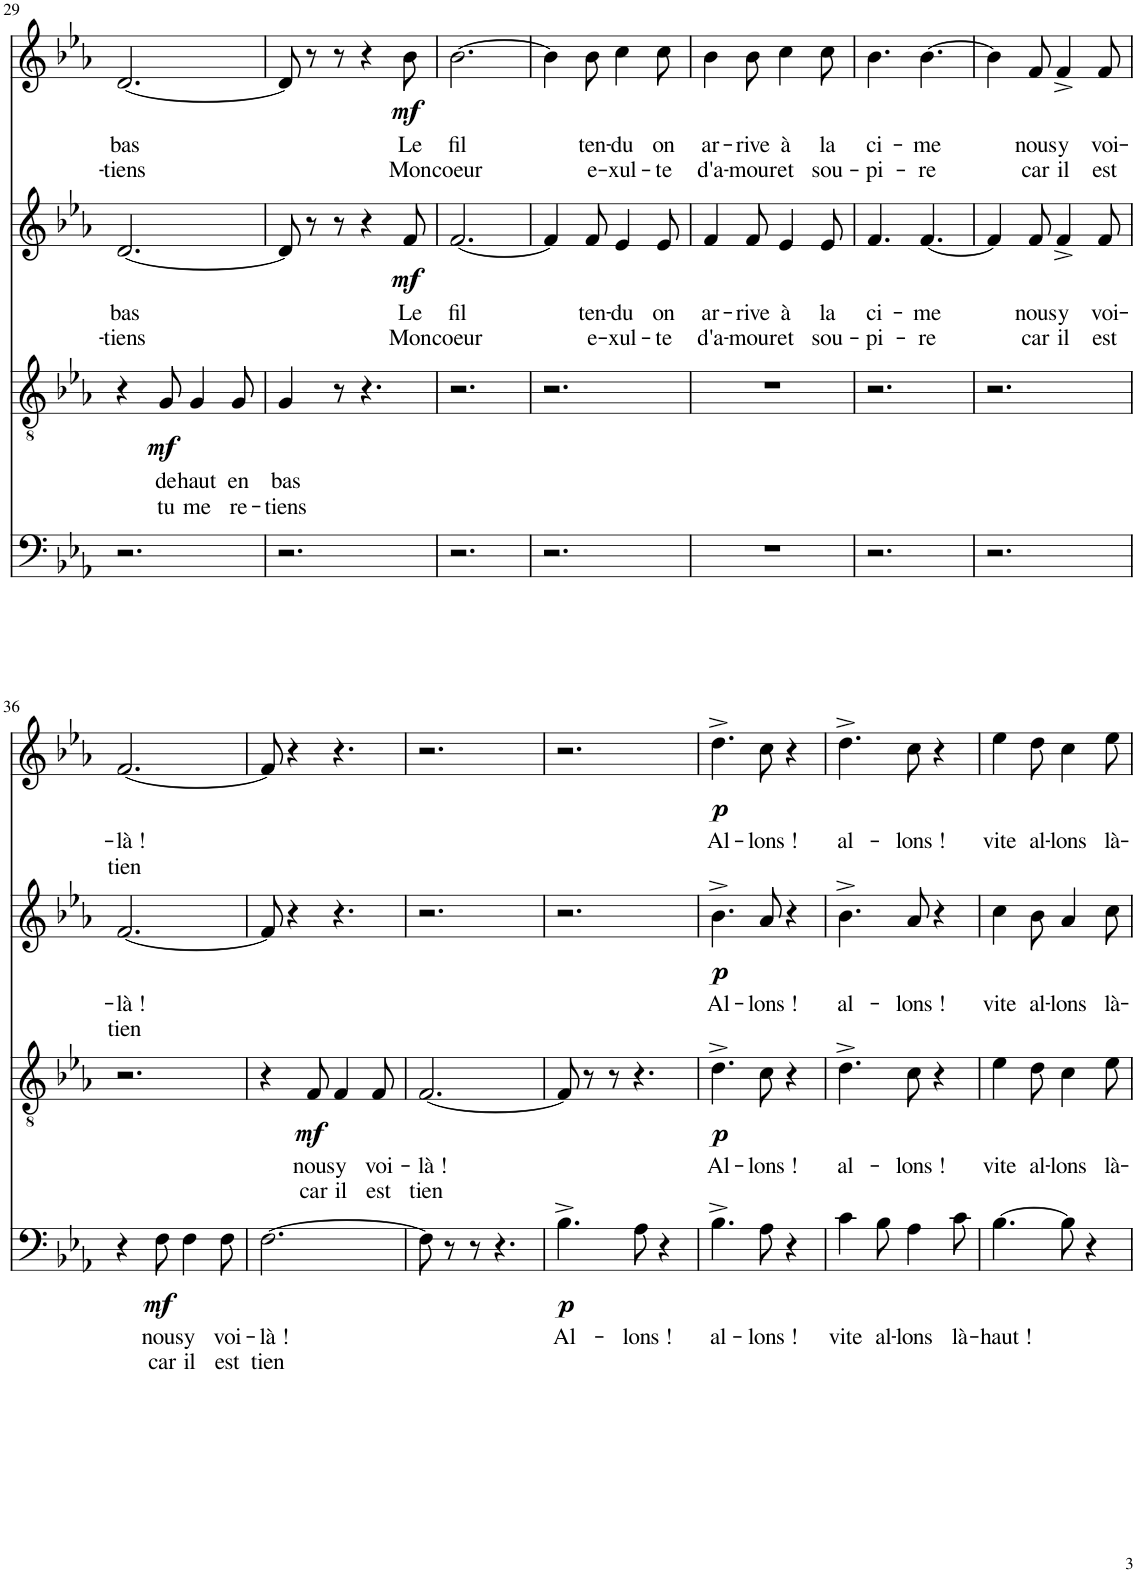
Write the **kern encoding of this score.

**kern	**text	**text	**dynam	**kern	**text	**text	**dynam	**kern	**text	**text	**dynam	**kern	**text	**text	**dynam
*part4	*part4	*part4	*part4	*part3	*part3	*part3	*part3	*part2	*part2	*part2	*part2	*part1	*part1	*part1	*part1
*staff4	*staff4	*staff4	*staff4	*staff3	*staff3	*staff3	*staff3	*staff2	*staff2	*staff2	*staff2	*staff1	*staff1	*staff1	*staff1
*I"B	*	*	*	*I"T	*	*	*	*I"A	*	*	*	*I"S	*	*	*
!!LO:PB:g=z
*clefF4	*	*	*	*clefGv2	*	*	*	*clefG2	*	*	*	*clefG2	*	*	*
*	*	*	*	*Trd4c7	*	*	*	*	*	*	*	*	*	*	*
*k[b-e-a-]	*	*	*	*k[b-e-a-]	*	*	*	*k[b-e-a-]	*	*	*	*k[b-e-a-]	*	*	*
*E-:	*	*	*	*E-:	*	*	*	*E-:	*	*	*	*E-:	*	*	*
*M6/8	*	*	*	*M6/8	*	*	*	*M6/8	*	*	*	*M6/8	*	*	*
=29	=29	=29	=29	=29	=29	=29	=29	=29	=29	=29	=29	=29	=29	=29	=29
!	!	!	!	!	!	!	!	!	!LO:LY:b	!LO:LY:b	!	!	!LO:LY:b	!LO:LY:b	!
2.r	.	.	.	4r	.	.	.	[2.d/	bas	-tiens	.	[2.d/	bas	-tiens	.
!	!	!	!	!	!LO:LY:b	!LO:LY:b	!LO:DY:b	!	!	!	!	!	!	!	!
.	.	.	.	8G/	de	tu	mf	.	.	.	.	.	.	.	.
!	!	!	!	!	!LO:LY:b	!LO:LY:b	!	!	!	!	!	!	!	!	!
.	.	.	.	4G/	haut	me	.	.	.	.	.	.	.	.	.
!	!	!	!	!	!LO:LY:b	!LO:LY:b	!	!	!	!	!	!	!	!	!
.	.	.	.	8G/	en	re-	.	.	.	.	.	.	.	.	.
=30	=30	=30	=30	=30	=30	=30	=30	=30	=30	=30	=30	=30	=30	=30	=30
!	!	!	!	!	!LO:LY:b	!LO:LY:b	!	!	!	!	!	!	!	!	!
2.r	.	.	.	4G/	bas	-tiens	.	8d/]	.	.	.	8d/]	.	.	.
.	.	.	.	.	.	.	.	8r	.	.	.	8r	.	.	.
.	.	.	.	8r	.	.	.	8r	.	.	.	8r	.	.	.
.	.	.	.	4.r	.	.	.	4r	.	.	.	4r	.	.	.
!	!	!	!	!	!	!	!	!	!LO:LY:b	!LO:LY:b	!LO:DY:b	!	!LO:LY:b	!LO:LY:b	!LO:DY:b
.	.	.	.	.	.	.	.	8f/	Le	Mon	mf	8b-\	Le	Mon	mf
=31	=31	=31	=31	=31	=31	=31	=31	=31	=31	=31	=31	=31	=31	=31	=31
!	!	!	!	!	!	!	!	!	!LO:LY:b	!LO:LY:b	!	!	!LO:LY:b	!LO:LY:b	!
2.r	.	.	.	2.r	.	.	.	[2.f/	fil	coeur	.	[2.b-\	fil	coeur	.
=32	=32	=32	=32	=32	=32	=32	=32	=32	=32	=32	=32	=32	=32	=32	=32
2.r	.	.	.	2.r	.	.	.	4f/]	.	.	.	4b-\]	.	.	.
!	!	!	!	!	!	!	!	!	!LO:LY:b	!LO:LY:b	!	!	!LO:LY:b	!LO:LY:b	!
.	.	.	.	.	.	.	.	8f/	ten-	e-	.	8b-\	ten-	e-	.
!	!	!	!	!	!	!	!	!	!LO:LY:b	!LO:LY:b	!	!	!LO:LY:b	!LO:LY:b	!
.	.	.	.	.	.	.	.	4e-/	-du	-xul-	.	4cc\	-du	-xul-	.
!	!	!	!	!	!	!	!	!	!LO:LY:b	!LO:LY:b	!	!	!LO:LY:b	!LO:LY:b	!
.	.	.	.	.	.	.	.	8e-/	on	-te	.	8cc\	on	-te	.
=33	=33	=33	=33	=33	=33	=33	=33	=33	=33	=33	=33	=33	=33	=33	=33
!	!	!	!	!	!	!	!	!	!LO:LY:b	!LO:LY:b	!	!	!LO:LY:b	!LO:LY:b	!
2.r	.	.	.	2.r	.	.	.	4f/	ar-	d'a-	.	4b-\	ar-	d'a-	.
!	!	!	!	!	!	!	!	!	!LO:LY:b	!LO:LY:b	!	!	!LO:LY:b	!LO:LY:b	!
.	.	.	.	.	.	.	.	8f/	-rive	-mour	.	8b-\	-rive	-mour	.
!	!	!	!	!	!	!	!	!	!LO:LY:b	!LO:LY:b	!	!	!LO:LY:b	!LO:LY:b	!
.	.	.	.	.	.	.	.	4e-/	à	et	.	4cc\	à	et	.
!	!	!	!	!	!	!	!	!	!LO:LY:b	!LO:LY:b	!	!	!LO:LY:b	!LO:LY:b	!
.	.	.	.	.	.	.	.	8e-/	la	sou-	.	8cc\	la	sou-	.
=34	=34	=34	=34	=34	=34	=34	=34	=34	=34	=34	=34	=34	=34	=34	=34
!	!	!	!	!	!	!	!	!	!LO:LY:b	!LO:LY:b	!	!	!LO:LY:b	!LO:LY:b	!
2.r	.	.	.	2.r	.	.	.	4.f/	ci-	-pi-	.	4.b-\	ci-	-pi-	.
!	!	!	!	!	!	!	!	!	!LO:LY:b	!LO:LY:b	!	!	!LO:LY:b	!LO:LY:b	!
.	.	.	.	.	.	.	.	[4.f/	-me	-re	.	[4.b-\	-me	-re	.
=35	=35	=35	=35	=35	=35	=35	=35	=35	=35	=35	=35	=35	=35	=35	=35
2.r	.	.	.	2.r	.	.	.	4f/]	.	.	.	4b-\]	.	.	.
!	!	!	!	!	!	!	!	!	!LO:LY:b	!LO:LY:b	!	!	!LO:LY:b	!LO:LY:b	!
.	.	.	.	.	.	.	.	8f/	nous	car	.	8f/	nous	car	.
!	!	!	!	!	!	!	!	!	!LO:LY:b	!LO:LY:b	!	!	!LO:LY:b	!LO:LY:b	!
.	.	.	.	.	.	.	.	4f^/	y	il	.	4f^/	y	il	.
!	!	!	!	!	!	!	!	!	!LO:LY:b	!LO:LY:b	!	!	!LO:LY:b	!LO:LY:b	!
.	.	.	.	.	.	.	.	8f/	voi-	est	.	8f/	voi-	est	.
!!LO:LB:g=z
=36	=36	=36	=36	=36	=36	=36	=36	=36	=36	=36	=36	=36	=36	=36	=36
!	!	!	!	!	!	!	!	!	!LO:LY:b	!LO:LY:b	!	!	!LO:LY:b	!LO:LY:b	!
4r	.	.	.	2.r	.	.	.	[2.f/	-là !	tien	.	[2.f/	-là !	tien	.
!	!LO:LY:b	!LO:LY:b	!LO:DY:b	!	!	!	!	!	!	!	!	!	!	!	!
8F\	nous	car	mf	.	.	.	.	.	.	.	.	.	.	.	.
!	!LO:LY:b	!LO:LY:b	!	!	!	!	!	!	!	!	!	!	!	!	!
4F\	y	il	.	.	.	.	.	.	.	.	.	.	.	.	.
!	!LO:LY:b	!LO:LY:b	!	!	!	!	!	!	!	!	!	!	!	!	!
8F\	voi-	est	.	.	.	.	.	.	.	.	.	.	.	.	.
=37	=37	=37	=37	=37	=37	=37	=37	=37	=37	=37	=37	=37	=37	=37	=37
!	!LO:LY:b	!LO:LY:b	!	!	!	!	!	!	!	!	!	!	!	!	!
[2.F\	-là !	tien	.	4r	.	.	.	8f/]	.	.	.	8f/]	.	.	.
.	.	.	.	.	.	.	.	4r	.	.	.	4r	.	.	.
!	!	!	!	!	!LO:LY:b	!LO:LY:b	!LO:DY:b	!	!	!	!	!	!	!	!
.	.	.	.	8F/	nous	car	mf	.	.	.	.	.	.	.	.
!	!	!	!	!	!LO:LY:b	!LO:LY:b	!	!	!	!	!	!	!	!	!
.	.	.	.	4F/	y	il	.	4.r	.	.	.	4.r	.	.	.
!	!	!	!	!	!LO:LY:b	!LO:LY:b	!	!	!	!	!	!	!	!	!
.	.	.	.	8F/	voi-	est	.	.	.	.	.	.	.	.	.
=38	=38	=38	=38	=38	=38	=38	=38	=38	=38	=38	=38	=38	=38	=38	=38
!	!	!	!	!	!LO:LY:b	!LO:LY:b	!	!	!	!	!	!	!	!	!
8F\]	.	.	.	[2.F/	-là !	tien	.	2.r	.	.	.	2.r	.	.	.
8r	.	.	.	.	.	.	.	.	.	.	.	.	.	.	.
8r	.	.	.	.	.	.	.	.	.	.	.	.	.	.	.
4.r	.	.	.	.	.	.	.	.	.	.	.	.	.	.	.
=39	=39	=39	=39	=39	=39	=39	=39	=39	=39	=39	=39	=39	=39	=39	=39
!	!LO:LY:b	!	!LO:DY:b	!	!	!	!	!	!	!	!	!	!	!	!
4.B-^\	Al-	.	p	8F/]	.	.	.	2.r	.	.	.	2.r	.	.	.
.	.	.	.	8r	.	.	.	.	.	.	.	.	.	.	.
.	.	.	.	8r	.	.	.	.	.	.	.	.	.	.	.
!	!LO:LY:b	!	!	!	!	!	!	!	!	!	!	!	!	!	!
8A-\	-lons !	.	.	4.r	.	.	.	.	.	.	.	.	.	.	.
4r	.	.	.	.	.	.	.	.	.	.	.	.	.	.	.
=40	=40	=40	=40	=40	=40	=40	=40	=40	=40	=40	=40	=40	=40	=40	=40
!	!LO:LY:b	!	!	!	!LO:LY:b	!	!LO:DY:b	!	!LO:LY:b	!	!LO:DY:b	!	!LO:LY:b	!	!LO:DY:b
4.B-^\	al-	.	.	4.d^\	Al-	.	p	4.b-^\	Al-	.	p	4.dd^\	Al-	.	p
!	!LO:LY:b	!	!	!	!LO:LY:b	!	!	!	!LO:LY:b	!	!	!	!LO:LY:b	!	!
8A-\	-lons !	.	.	8c\	-lons !	.	.	8a-/	-lons !	.	.	8cc\	-lons !	.	.
4r	.	.	.	4r	.	.	.	4r	.	.	.	4r	.	.	.
=41	=41	=41	=41	=41	=41	=41	=41	=41	=41	=41	=41	=41	=41	=41	=41
!	!LO:LY:b	!	!	!	!LO:LY:b	!	!	!	!LO:LY:b	!	!	!	!LO:LY:b	!	!
4c\	vite	.	.	4.d^\	al-	.	.	4.b-^\	al-	.	.	4.dd^\	al-	.	.
!	!LO:LY:b	!	!	!	!	!	!	!	!	!	!	!	!	!	!
8B-\	al-	.	.	.	.	.	.	.	.	.	.	.	.	.	.
!	!LO:LY:b	!	!	!	!LO:LY:b	!	!	!	!LO:LY:b	!	!	!	!LO:LY:b	!	!
4A-\	-lons	.	.	8c\	-lons !	.	.	8a-/	-lons !	.	.	8cc\	-lons !	.	.
.	.	.	.	4r	.	.	.	4r	.	.	.	4r	.	.	.
!	!LO:LY:b	!	!	!	!	!	!	!	!	!	!	!	!	!	!
8c\	là-	.	.	.	.	.	.	.	.	.	.	.	.	.	.
=42	=42	=42	=42	=42	=42	=42	=42	=42	=42	=42	=42	=42	=42	=42	=42
!	!LO:LY:b	!	!	!	!LO:LY:b	!	!	!	!LO:LY:b	!	!	!	!LO:LY:b	!	!
[4.B-\	-haut !	.	.	4e-\	vite	.	.	4cc\	vite	.	.	4ee-\	vite	.	.
!	!	!	!	!	!LO:LY:b	!	!	!	!LO:LY:b	!	!	!	!LO:LY:b	!	!
.	.	.	.	8d\	al-	.	.	8b-\	al-	.	.	8dd\	al-	.	.
!	!	!	!	!	!LO:LY:b	!	!	!	!LO:LY:b	!	!	!	!LO:LY:b	!	!
8B-\]	.	.	.	4c\	-lons	.	.	4a-/	-lons	.	.	4cc\	-lons	.	.
4r	.	.	.	.	.	.	.	.	.	.	.	.	.	.	.
!	!	!	!	!	!LO:LY:b	!	!	!	!LO:LY:b	!	!	!	!LO:LY:b	!	!
.	.	.	.	8e-\	là-	.	.	8cc\	là-	.	.	8ee-\	là-	.	.
=	=	=	=	=	=	=	=	=	=	=	=	=	=	=	=
*-	*-	*-	*-	*-	*-	*-	*-	*-	*-	*-	*-	*-	*-	*-	*-
